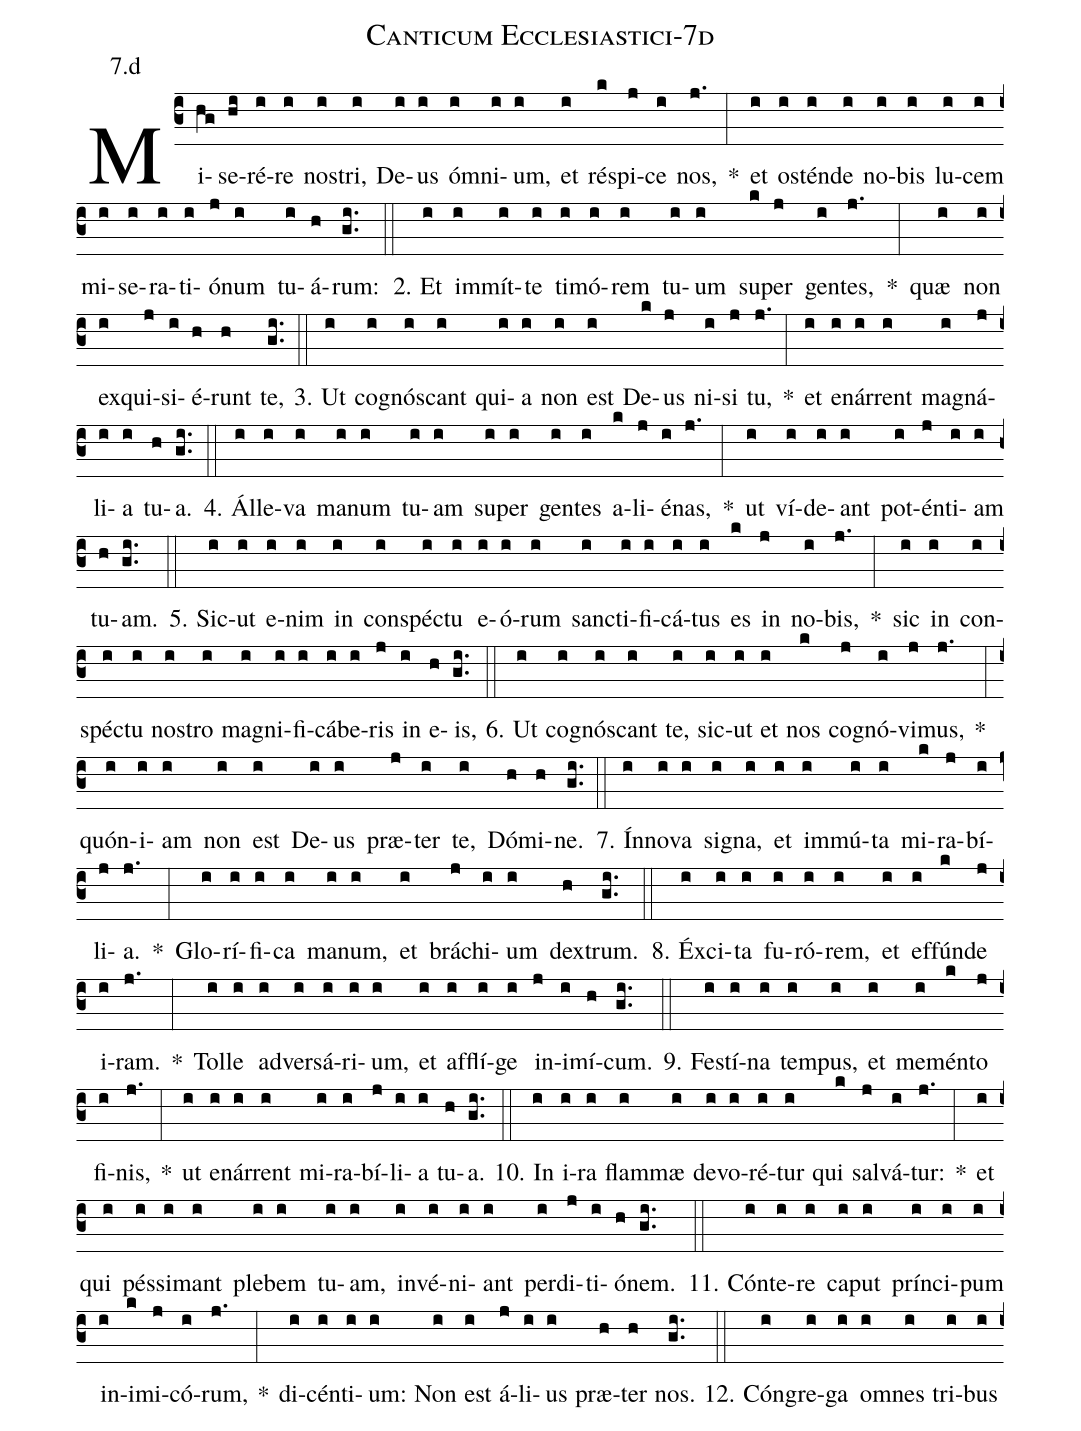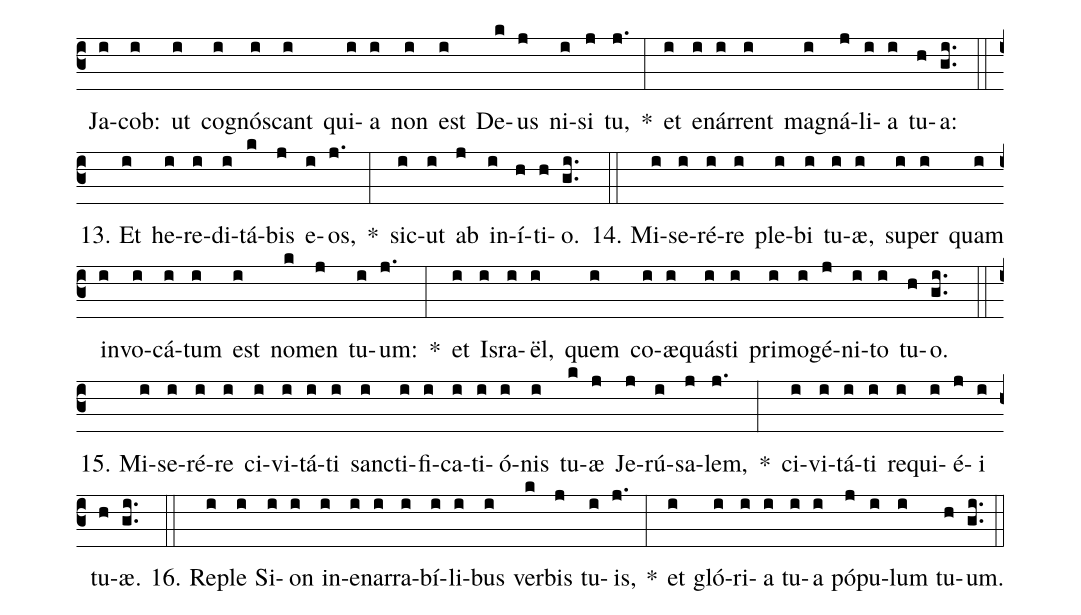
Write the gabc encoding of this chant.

name: Canticum Ecclesiastici-7d;
annotation: 7.d;
%%
(c3)Mi(hg)se(hi)ré(i)re(i) nos(i)tri,(i) De(i)us(i) óm(i)ni(i)um,(i) et(i) ré(k)spi(j)ce(i) nos,(j.) *(:) et(i) os(i)tén(i)de(i) no(i)bis(i) lu(i)cem(i) mi(i)se(i)ra(i)ti(i)ó(j)num(i) tu(i)á(h)rum:(gi..) (::)
2. Et(i) im(i)mít(i)te(i) ti(i)mó(i)rem(i) tu(i)um(i) su(k)per(j) gen(i)tes,(j.) *(:) quæ(i) non(i) ex(i)qui(j)si(i)é(h)runt(h) te,(gi..) (::)
3. Ut(i) co(i)gnós(i)cant(i) qui(i)a(i) non(i) est(i) De(k)us(j) ni(i)si(j) tu,(j.) *(:) et(i) e(i)nár(i)rent(i) ma(i)gná(j)li(i)a(i) tu(h)a.(gi..) (::)
4. Ál(i)le(i)va(i) ma(i)num(i) tu(i)am(i) su(i)per(i) gen(i)tes(i) a(k)li(j)é(i)nas,(j.) *(:) ut(i) ví(i)de(i)ant(i) pot(i)én(j)ti(i)am(i) tu(h)am.(gi..) (::)
5. Sic(i)ut(i) e(i)nim(i) in(i) con(i)spéc(i)tu(i) e(i)ó(i)rum(i) sanc(i)ti(i)fi(i)cá(i)tus(i) es(k) in(j) no(i)bis,(j.) *(:) sic(i) in(i) con(i)spéc(i)tu(i) nos(i)tro(i) ma(i)gni(i)fi(i)cá(i)be(i)ris(j) in(i) e(h)is,(gi..) (::)
6. Ut(i) co(i)gnós(i)cant(i) te,(i) sic(i)ut(i) et(i) nos(k) co(j)gnó(i)vi(j)mus,(j.) *(:) quón(i)i(i)am(i) non(i) est(i) De(i)us(i) præ(j)ter(i) te,(i) Dó(h)mi(h)ne.(gi..) (::)
7. Ín(i)no(i)va(i) si(i)gna,(i) et(i) im(i)mú(i)ta(i) mi(k)ra(j)bí(i)li(j)a.(j.) *(:) Glo(i)rí(i)fi(i)ca(i) ma(i)num,(i) et(i) brá(j)chi(i)um(i) dex(h)trum.(gi..) (::)
8. Éx(i)ci(i)ta(i) fu(i)ró(i)rem,(i) et(i) ef(i)fún(k)de(j) i(i)ram.(j.) *(:) Tol(i)le(i) ad(i)ver(i)sá(i)ri(i)um,(i) et(i) af(i)flí(i)ge(i) in(j)i(i)mí(h)cum.(gi..) (::)
9. Fes(i)tí(i)na(i) tem(i)pus,(i) et(i) me(i)mén(k)to(j) fi(i)nis,(j.) *(:) ut(i) e(i)nár(i)rent(i) mi(i)ra(i)bí(j)li(i)a(i) tu(h)a.(gi..) (::)
10. In(i) i(i)ra(i) flam(i)mæ(i) de(i)vo(i)ré(i)tur(i) qui(k) sal(j)vá(i)tur:(j.) *(:) et(i) qui(i) pés(i)si(i)mant(i) ple(i)bem(i) tu(i)am,(i) in(i)vé(i)ni(i)ant(i) per(i)di(j)ti(i)ó(h)nem.(gi..) (::)
11. Cón(i)te(i)re(i) ca(i)put(i) prín(i)ci(i)pum(i) in(i)i(k)mi(j)có(i)rum,(j.) *(:) di(i)cén(i)ti(i)um:(i) Non(i) est(i) á(j)li(i)us(i) præ(h)ter(h) nos.(gi..) (::)
12. Cón(i)gre(i)ga(i) om(i)nes(i) tri(i)bus(i) Ja(i)cob:(i) ut(i) co(i)gnós(i)cant(i) qui(i)a(i) non(i) est(i) De(k)us(j) ni(i)si(j) tu,(j.) *(:) et(i) e(i)nár(i)rent(i) ma(i)gná(j)li(i)a(i) tu(h)a:(gi..) (::)
13. Et(i) he(i)re(i)di(i)tá(k)bis(j) e(i)os,(j.) *(:) sic(i)ut(i) ab(j) in(i)í(h)ti(h)o.(gi..) (::)
14. Mi(i)se(i)ré(i)re(i) ple(i)bi(i) tu(i)æ,(i) su(i)per(i) quam(i) in(i)vo(i)cá(i)tum(i) est(i) no(k)men(j) tu(i)um:(j.) *(:) et(i) Is(i)ra(i)ël,(i) quem(i) co(i)æ(i)quás(i)ti(i) pri(i)mo(i)gé(j)ni(i)to(i) tu(h)o.(gi..) (::)
15. Mi(i)se(i)ré(i)re(i) ci(i)vi(i)tá(i)ti(i) sanc(i)ti(i)fi(i)ca(i)ti(i)ó(i)nis(i) tu(k)æ(j) Je(j)rú(i)sa(j)lem,(j.) *(:) ci(i)vi(i)tá(i)ti(i) re(i)qui(i)é(j)i(i) tu(h)æ.(gi..) (::)
16. Re(i)ple(i) Si(i)on(i) in(i)e(i)nar(i)ra(i)bí(i)li(i)bus(i) ver(k)bis(j) tu(i)is,(j.) *(:) et(i) gló(i)ri(i)a(i) tu(i)a(i) pó(j)pu(i)lum(i) tu(h)um.(gi..) (::)
